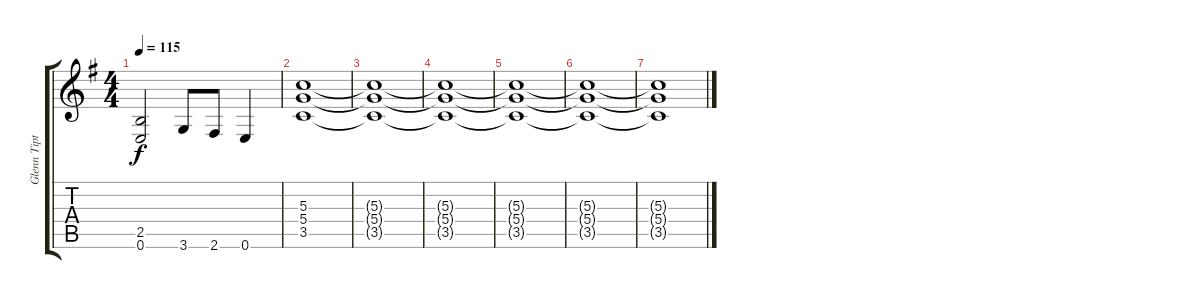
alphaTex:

\track ("Glenn Tipton ?" "Glenn Tipt") {instrument overdrivenguitar}
\staff {score tabs}
\tuning (E4 B3 G3 D3 A2 E2) {hide}
\ts (4 4)
\tempo 115
\clef g2
\ks eminor
(2.5 0.6).2{dy f} 3.6.8 2.6.8 0.6.4 |
(5.3 5.4 3.5).1 |
(5.3{t} 5.4{t} 3.5{t}).1 |
(5.3{t} 5.4{t} 3.5{t}).1 |
(5.3{t} 5.4{t} 3.5{t}).1 |
(5.3{t} 5.4{t} 3.5{t}).1 |
(5.3{t} 5.4{t} 3.5{t}).1
